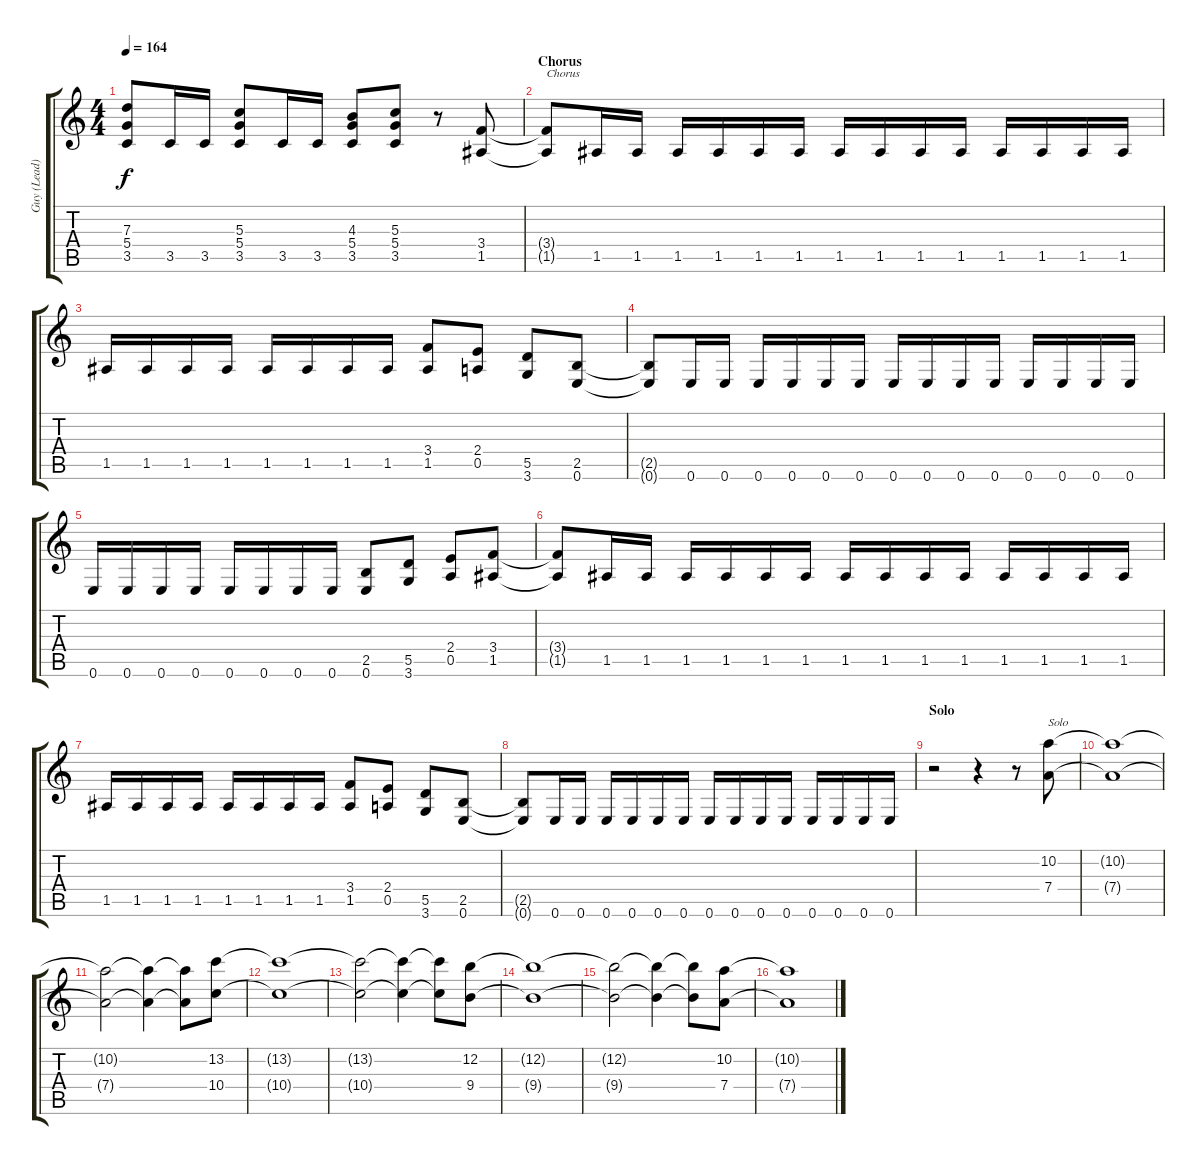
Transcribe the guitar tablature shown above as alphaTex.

\track ("Guy (Lead)" "Guy (Lead)") {instrument distortionguitar}
\staff {score tabs}
\tuning (E4 B3 G3 D3 A2 E2) {hide}
\ts (4 4)
\tempo 164
\clef g2
\ks c
(7.3 5.4 3.5).8{dy f} 3.5.16 3.5.16 (5.3 5.4 3.5).8 3.5.16 3.5.16 (4.3 5.4 3.5).8 (5.3 5.4 3.5).8 r.8 (3.4 1.5).8 |
\section ("" "Chorus")
(3.4{t} 1.5{t}).8{txt "Chorus"} 1.5.16 1.5.16 1.5.16 1.5.16 1.5.16 1.5.16 1.5.16 1.5.16 1.5.16 1.5.16 1.5.16 1.5.16 1.5.16 1.5.16 |
1.5.16 1.5.16 1.5.16 1.5.16 1.5.16 1.5.16 1.5.16 1.5.16 (3.4 1.5).8 (2.4 0.5).8 (5.5 3.6).8 (2.5 0.6).8 |
(2.5{t} 0.6{t}).8 0.6.16 0.6.16 0.6.16 0.6.16 0.6.16 0.6.16 0.6.16 0.6.16 0.6.16 0.6.16 0.6.16 0.6.16 0.6.16 0.6.16 |
0.6.16 0.6.16 0.6.16 0.6.16 0.6.16 0.6.16 0.6.16 0.6.16 (2.5 0.6).8 (5.5 3.6).8 (2.4 0.5).8 (3.4 1.5).8 |
(3.4{t} 1.5{t}).8 1.5.16 1.5.16 1.5.16 1.5.16 1.5.16 1.5.16 1.5.16 1.5.16 1.5.16 1.5.16 1.5.16 1.5.16 1.5.16 1.5.16 |
1.5.16 1.5.16 1.5.16 1.5.16 1.5.16 1.5.16 1.5.16 1.5.16 (3.4 1.5).8 (2.4 0.5).8 (5.5 3.6).8 (2.5 0.6).8 |
(2.5{t} 0.6{t}).8 0.6.16 0.6.16 0.6.16 0.6.16 0.6.16 0.6.16 0.6.16 0.6.16 0.6.16 0.6.16 0.6.16 0.6.16 0.6.16 0.6.16 |
\section ("" "Solo")
r.2 r.4 r.8 (10.2 7.4).8{txt "Solo"} |
(10.2{t} 7.4{t}).1 |
(10.2{t} 7.4{t}).2 (10.2{t} 7.4{t}).4 (10.2{t} 7.4{t}).8 (13.2 10.4).8 |
(13.2{t} 10.4{t}).1 |
(13.2{t} 10.4{t}).2 (13.2{t} 10.4{t}).4 (13.2{t} 10.4{t}).8 (12.2 9.4).8 |
(12.2{t} 9.4{t}).1 |
(12.2{t} 9.4{t}).2 (12.2{t} 9.4{t}).4 (12.2{t} 9.4{t}).8 (10.2 7.4).8 |
(10.2{t} 7.4{t}).1
